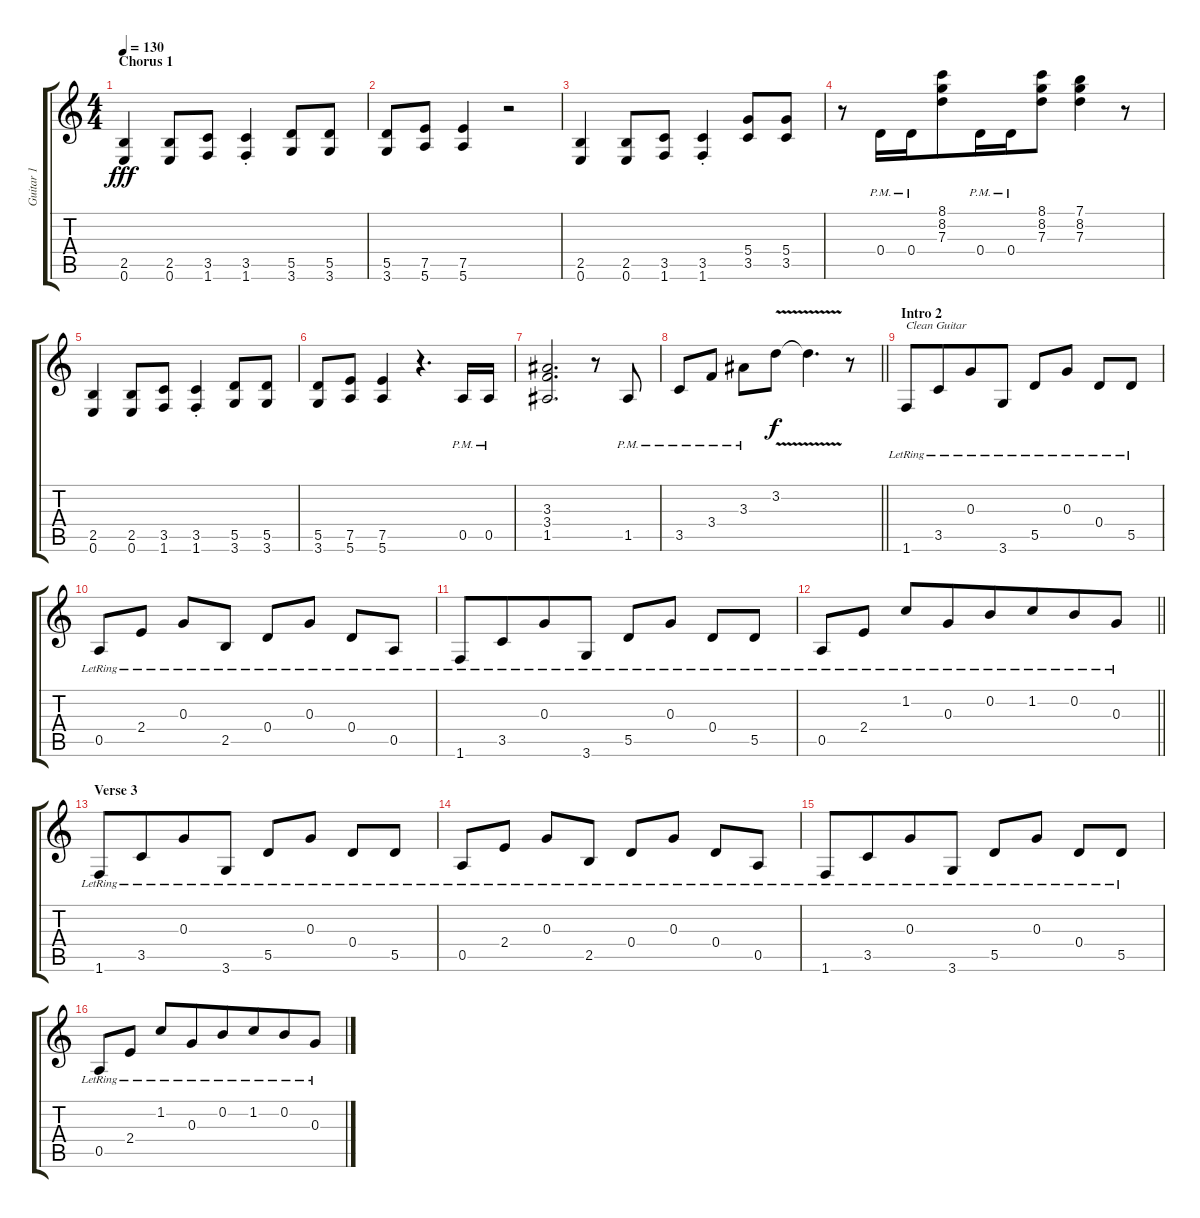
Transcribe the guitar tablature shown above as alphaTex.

\track ("Guitar 1" "Guitar 1") {instrument electricguitarclean}
\staff {score tabs}
\tuning (E4 B3 G3 D3 A2 E2) {hide}
\ts (4 4)
\section ("" "Chorus 1")
\tempo 130
\clef g2
\ks c
(2.5 0.6).4{dy fff} (2.5 0.6).8{beam merge} (3.5 1.6).8 (3.5{st} 1.6{st}).4{beam merge} (5.5 3.6).8 (5.5 3.6).8 |
(5.5 3.6).8 (7.5 5.6).8 (7.5 5.6).4 r.2 |
(2.5 0.6).4 (2.5 0.6).8{beam merge} (3.5 1.6).8 (3.5{st} 1.6{st}).4 (5.4 3.5).8{beam merge} (5.4 3.5).8 |
r.8{beam merge} 0.4{pm}.16 0.4{pm}.16{beam merge} (8.1 8.2 7.3).8{beam merge} 0.4{pm}.16 0.4{pm}.16{beam merge} (8.1 8.2 7.3).8 (7.1 8.2 7.3).4 r.8 |
(2.5 0.6).4 (2.5 0.6).8{beam merge} (3.5 1.6).8 (3.5{st} 1.6{st}).4{beam merge} (5.5 3.6).8 (5.5 3.6).8 |
(5.5 3.6).8 (7.5 5.6).8 (7.5 5.6).4 r.4{d} 0.5{pm}.16 0.5{pm}.16 |
(3.3 3.4 1.5).2{d} r.8{beam merge} 1.5{pm}.8 |
\barLineRight lightlight
3.5{pm}.8 3.4{pm}.8 3.3{pm}.8 3.2{v}.8{dy f beam merge} 3.2{t}.4{d beam merge} r.8 |
\section ("" "Intro 2")
1.6{lr}.8{txt "Clean Guitar" instrument electricguitarclean beam merge} 3.5{lr}.8{beam merge} 0.3{lr}.8{beam merge} 3.6{lr}.8 5.5{lr}.8{beam merge} 0.3{lr}.8 0.4{lr}.8 5.5{lr}.8 |
0.5{lr}.8{beam merge} 2.4{lr}.8 0.3{lr}.8 2.5{lr}.8 0.4{lr}.8 0.3{lr}.8 0.4{lr}.8 0.5{lr}.8 |
1.6{lr}.8{beam merge} 3.5{lr}.8{beam merge} 0.3{lr}.8{beam merge} 3.6{lr}.8 5.5{lr}.8{beam merge} 0.3{lr}.8 0.4{lr}.8 5.5{lr}.8 |
\barLineRight lightlight
0.5{lr}.8{beam merge} 2.4{lr}.8 1.2{lr}.8 0.3{lr}.8{beam merge} 0.2{lr}.8 1.2{lr}.8{beam merge} 0.2{lr}.8{beam merge} 0.3{lr}.8 |
\section ("" "Verse 3")
1.6{lr}.8{beam merge} 3.5{lr}.8{beam merge} 0.3{lr}.8{beam merge} 3.6{lr}.8 5.5{lr}.8{beam merge} 0.3{lr}.8 0.4{lr}.8 5.5{lr}.8 |
0.5{lr}.8{beam merge} 2.4{lr}.8 0.3{lr}.8 2.5{lr}.8 0.4{lr}.8 0.3{lr}.8 0.4{lr}.8 0.5{lr}.8 |
1.6{lr}.8{beam merge} 3.5{lr}.8{beam merge} 0.3{lr}.8{beam merge} 3.6{lr}.8 5.5{lr}.8{beam merge} 0.3{lr}.8 0.4{lr}.8 5.5{lr}.8 |
0.5{lr}.8{beam merge} 2.4{lr}.8 1.2{lr}.8 0.3{lr}.8{beam merge} 0.2{lr}.8 1.2{lr}.8{beam merge} 0.2{lr}.8{beam merge} 0.3{lr}.8
